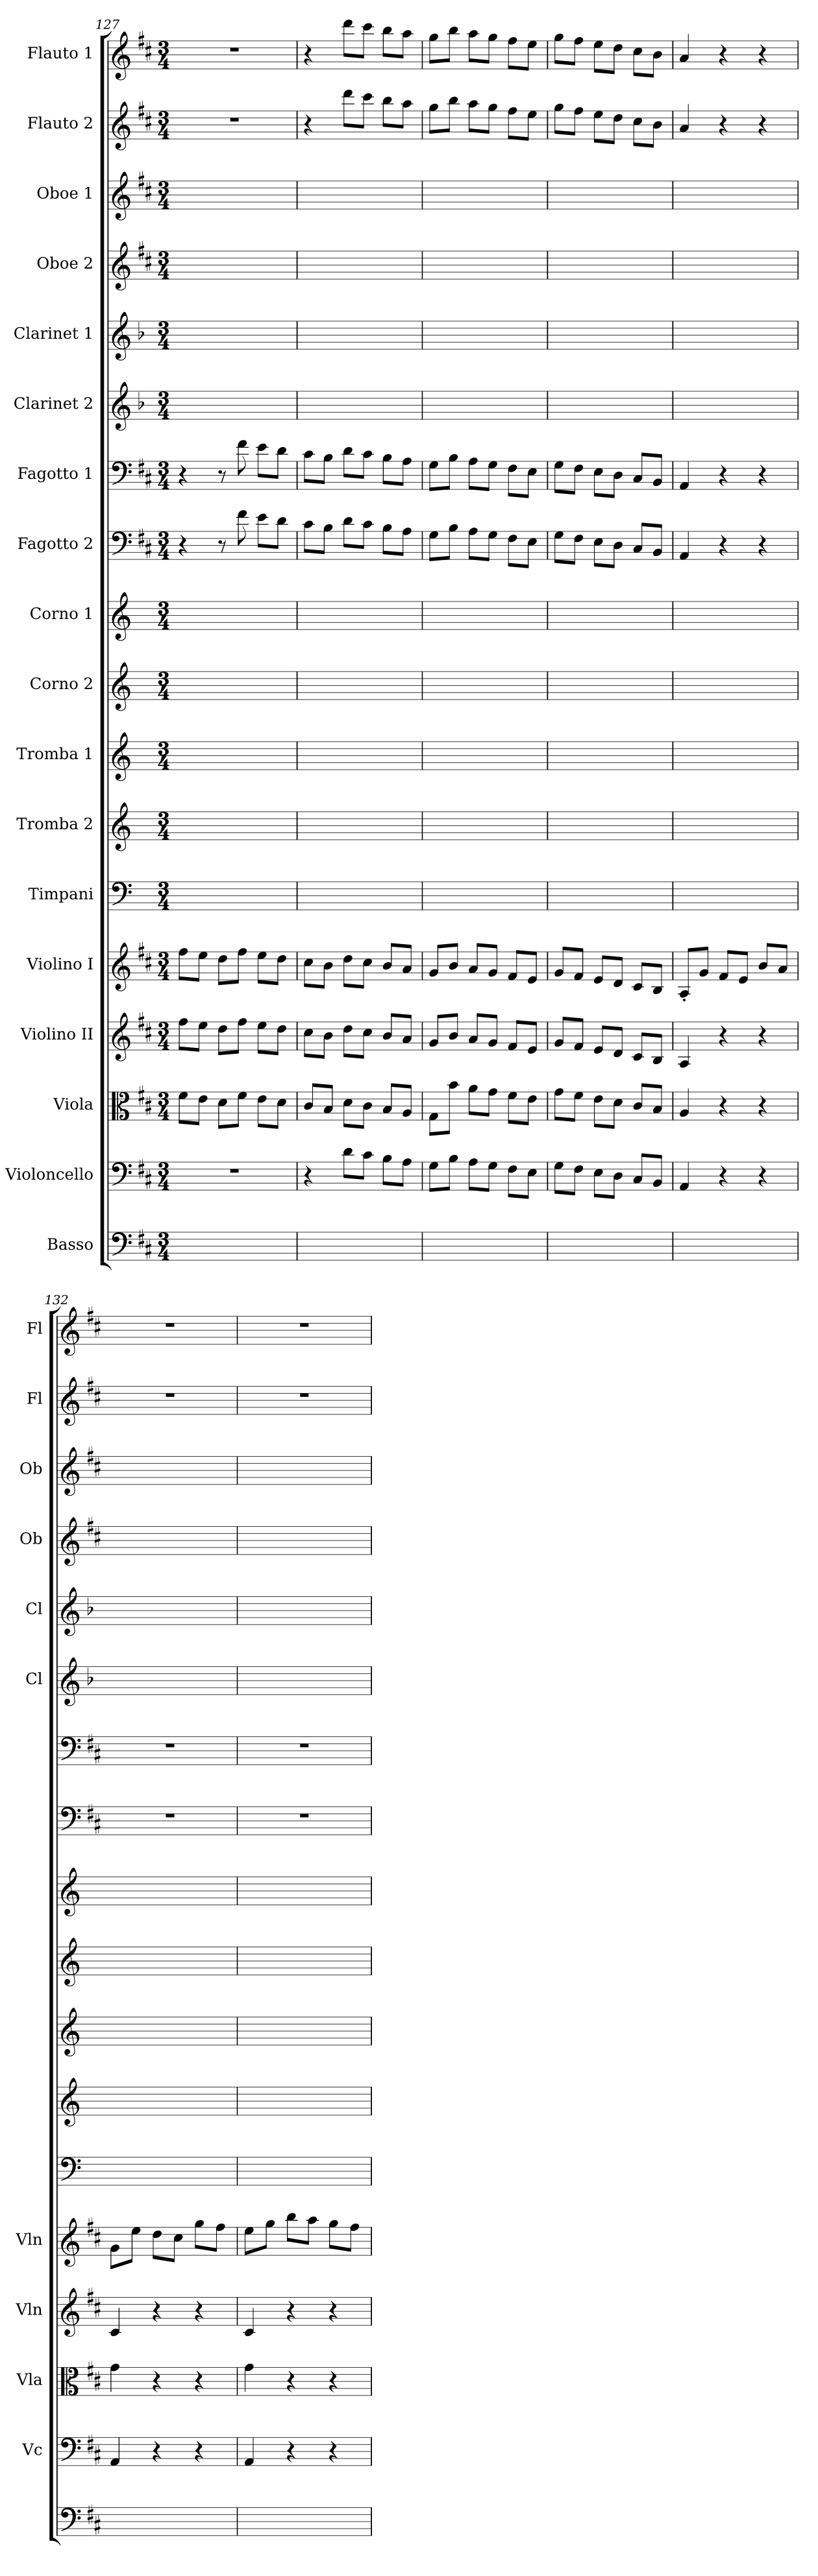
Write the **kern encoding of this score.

**kern	**kern	**kern	**kern	**kern	**kern	**kern	**kern	**kern	**kern	**kern	**kern	**kern	**kern	**kern	**kern	**kern	**kern
*part18	*part17	*part16	*part15	*part14	*part13	*part12	*part11	*part10	*part9	*part8	*part7	*part6	*part5	*part4	*part3	*part2	*part1
*staff18	*staff17	*staff16	*staff15	*staff14	*staff13	*staff12	*staff11	*staff10	*staff9	*staff8	*staff7	*staff6	*staff5	*staff4	*staff3	*staff2	*staff1
*I"Basso	*I"Violoncello	*I"Viola	*I"Violino II	*I"Violino I	*I"Timpani	*I"Tromba 2	*I"Tromba 1	*I"Corno 2	*I"Corno 1	*I"Fagotto 2	*I"Fagotto 1	*I"Clarinet 2	*I"Clarinet 1	*I"Oboe 2	*I"Oboe 1	*I"Flauto 2	*I"Flauto 1
*	*I'Vc	*I'Vla	*I'Vln	*I'Vln	*	*	*	*	*	*	*	*I'Cl	*I'Cl	*I'Ob	*I'Ob	*I'Fl	*I'Fl
*clefF4	*clefF4	*clefC3	*clefG2	*clefG2	*clefF4	*clefG2	*clefG2	*clefG2	*clefG2	*clefF4	*clefF4	*clefG2	*clefG2	*clefG2	*clefG2	*clefG2	*clefG2
*ITrd7c12	*	*	*	*	*	*ITrd-1c-2	*ITrd-1c-2	*ITrd6c10	*ITrd6c10	*	*	*ITrd2c3	*ITrd2c3	*	*	*	*
*k[f#c#]	*k[f#c#]	*k[f#c#]	*k[f#c#]	*k[f#c#]	*	*	*	*	*	*k[f#c#]	*k[f#c#]	*k[f#c#]	*k[f#c#]	*k[f#c#]	*k[f#c#]	*k[f#c#]	*k[f#c#]
*M3/4	*M3/4	*M3/4	*M3/4	*M3/4	*M3/4	*M3/4	*M3/4	*M3/4	*M3/4	*M3/4	*M3/4	*M3/4	*M3/4	*M3/4	*M3/4	*M3/4	*M3/4
=127	=127	=127	=127	=127	=127	=127	=127	=127	=127	=127	=127	=127	=127	=127	=127	=127	=127
2.ryy	2.r	8f#\L	8ff#\L	8ff#\L	2.ryy	2.ryy	2.ryy	2.ryy	2.ryy	4r	4r	2.ryy	2.ryy	2.ryy	2.ryy	2.r	2.r
.	.	8e\J	8ee\J	8ee\J	.	.	.	.	.	.	.	.	.	.	.	.	.
.	.	8d\L	8dd\L	8dd\L	.	.	.	.	.	8r	8r	.	.	.	.	.	.
.	.	8f#\J	8ff#\J	8ff#\J	.	.	.	.	.	8f#	8f#	.	.	.	.	.	.
.	.	8e\L	8ee\L	8ee\L	.	.	.	.	.	8e\L	8e\L	.	.	.	.	.	.
.	.	8d\J	8dd\J	8dd\J	.	.	.	.	.	8d\J	8d\J	.	.	.	.	.	.
=128	=128	=128	=128	=128	=128	=128	=128	=128	=128	=128	=128	=128	=128	=128	=128	=128	=128
2.ryy	4r	8c#/L	8cc#\L	8cc#\L	2.ryy	2.ryy	2.ryy	2.ryy	2.ryy	8c#\L	8c#\L	2.ryy	2.ryy	2.ryy	2.ryy	4r	4r
.	.	8B/J	8b\J	8b\J	.	.	.	.	.	8B\J	8B\J	.	.	.	.	.	.
.	8d\L	8d\L	8dd\L	8dd\L	.	.	.	.	.	8d\L	8d\L	.	.	.	.	8ddd\L	8ddd\L
.	8c#\J	8c#\J	8cc#\J	8cc#\J	.	.	.	.	.	8c#\J	8c#\J	.	.	.	.	8ccc#\J	8ccc#\J
.	8B\L	8B/L	8b/L	8b/L	.	.	.	.	.	8B\L	8B\L	.	.	.	.	8bb\L	8bb\L
.	8A\J	8A/J	8a/J	8a/J	.	.	.	.	.	8A\J	8A\J	.	.	.	.	8aa\J	8aa\J
=129	=129	=129	=129	=129	=129	=129	=129	=129	=129	=129	=129	=129	=129	=129	=129	=129	=129
2.ryy	8G\L	8G\L	8g/L	8g/L	2.ryy	2.ryy	2.ryy	2.ryy	2.ryy	8G\L	8G\L	2.ryy	2.ryy	2.ryy	2.ryy	8gg\L	8gg\L
.	8B\J	8b\J	8b/J	8b/J	.	.	.	.	.	8B\J	8B\J	.	.	.	.	8bb\J	8bb\J
.	8A\L	8a\L	8a/L	8a/L	.	.	.	.	.	8A\L	8A\L	.	.	.	.	8aa\L	8aa\L
.	8G\J	8g\J	8g/J	8g/J	.	.	.	.	.	8G\J	8G\J	.	.	.	.	8gg\J	8gg\J
.	8F#\L	8f#\L	8f#/L	8f#/L	.	.	.	.	.	8F#\L	8F#\L	.	.	.	.	8ff#\L	8ff#\L
.	8E\J	8e\J	8e/J	8e/J	.	.	.	.	.	8E\J	8E\J	.	.	.	.	8ee\J	8ee\J
=130	=130	=130	=130	=130	=130	=130	=130	=130	=130	=130	=130	=130	=130	=130	=130	=130	=130
2.ryy	8G\L	8g\L	8g/L	8g/L	2.ryy	2.ryy	2.ryy	2.ryy	2.ryy	8G\L	8G\L	2.ryy	2.ryy	2.ryy	2.ryy	8gg\L	8gg\L
.	8F#\J	8f#\J	8f#/J	8f#/J	.	.	.	.	.	8F#\J	8F#\J	.	.	.	.	8ff#\J	8ff#\J
.	8E\L	8e\L	8e/L	8e/L	.	.	.	.	.	8E\L	8E\L	.	.	.	.	8ee\L	8ee\L
.	8D\J	8d\J	8d/J	8d/J	.	.	.	.	.	8D\J	8D\J	.	.	.	.	8dd\J	8dd\J
.	8C#/L	8c#/L	8c#/L	8c#/L	.	.	.	.	.	8C#/L	8C#/L	.	.	.	.	8cc#\L	8cc#\L
.	8BB/J	8B/J	8B/J	8B/J	.	.	.	.	.	8BB/J	8BB/J	.	.	.	.	8b\J	8b\J
=131	=131	=131	=131	=131	=131	=131	=131	=131	=131	=131	=131	=131	=131	=131	=131	=131	=131
2.ryy	4AA	4A	4A	8A'/L	2.ryy	2.ryy	2.ryy	2.ryy	2.ryy	4AA	4AA	2.ryy	2.ryy	2.ryy	2.ryy	4a	4a
.	.	.	.	8g/J	.	.	.	.	.	.	.	.	.	.	.	.	.
.	4r	4r	4r	8f#/L	.	.	.	.	.	4r	4r	.	.	.	.	4r	4r
.	.	.	.	8e/J	.	.	.	.	.	.	.	.	.	.	.	.	.
.	4r	4r	4r	8b/L	.	.	.	.	.	4r	4r	.	.	.	.	4r	4r
.	.	.	.	8a/J	.	.	.	.	.	.	.	.	.	.	.	.	.
=132	=132	=132	=132	=132	=132	=132	=132	=132	=132	=132	=132	=132	=132	=132	=132	=132	=132
2.ryy	4AA	4g	4c#	8g\L	2.ryy	2.ryy	2.ryy	2.ryy	2.ryy	2.r	2.r	2.ryy	2.ryy	2.ryy	2.ryy	2.r	2.r
.	.	.	.	8ee\J	.	.	.	.	.	.	.	.	.	.	.	.	.
.	4r	4r	4r	8dd\L	.	.	.	.	.	.	.	.	.	.	.	.	.
.	.	.	.	8cc#\J	.	.	.	.	.	.	.	.	.	.	.	.	.
.	4r	4r	4r	8gg\L	.	.	.	.	.	.	.	.	.	.	.	.	.
.	.	.	.	8ff#\J	.	.	.	.	.	.	.	.	.	.	.	.	.
=133	=133	=133	=133	=133	=133	=133	=133	=133	=133	=133	=133	=133	=133	=133	=133	=133	=133
2.ryy	4AA	4g	4c#	8ee\L	2.ryy	2.ryy	2.ryy	2.ryy	2.ryy	2.r	2.r	2.ryy	2.ryy	2.ryy	2.ryy	2.r	2.r
.	.	.	.	8gg\J	.	.	.	.	.	.	.	.	.	.	.	.	.
.	4r	4r	4r	8bb\L	.	.	.	.	.	.	.	.	.	.	.	.	.
.	.	.	.	8aa\J	.	.	.	.	.	.	.	.	.	.	.	.	.
.	4r	4r	4r	8gg\L	.	.	.	.	.	.	.	.	.	.	.	.	.
.	.	.	.	8ff#\J	.	.	.	.	.	.	.	.	.	.	.	.	.
=	=	=	=	=	=	=	=	=	=	=	=	=	=	=	=	=	=
*-	*-	*-	*-	*-	*-	*-	*-	*-	*-	*-	*-	*-	*-	*-	*-	*-	*-
